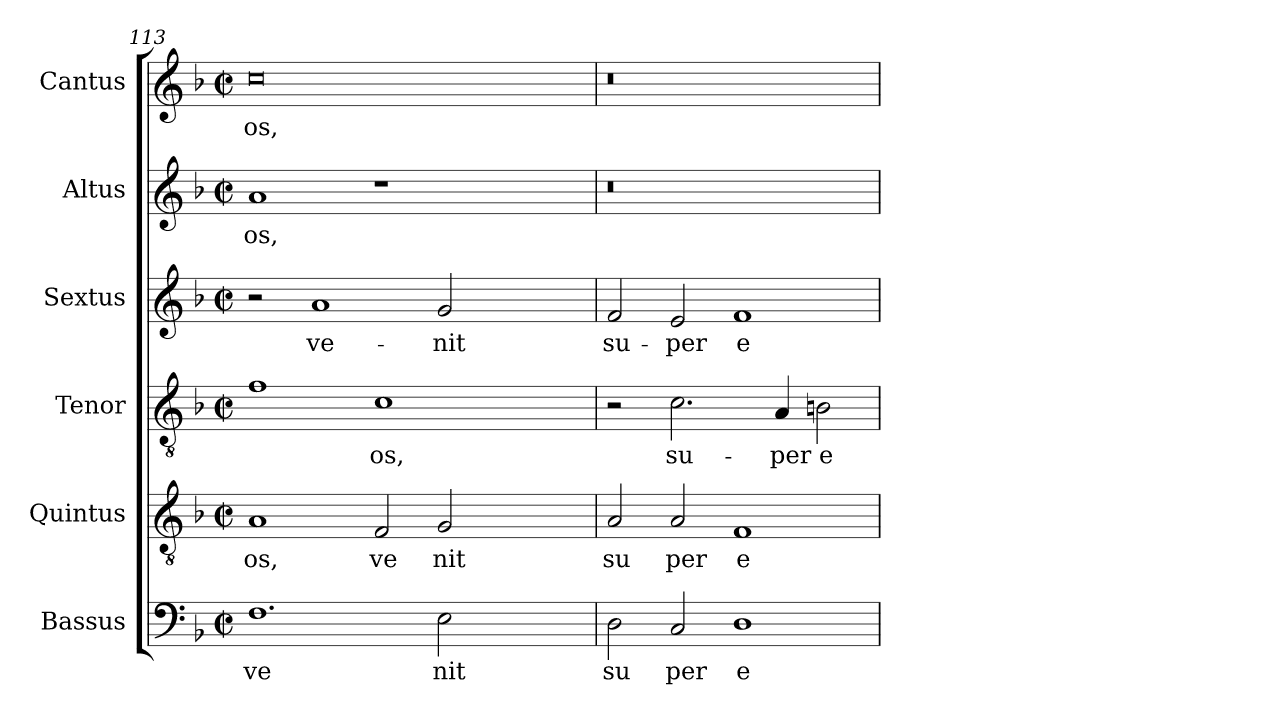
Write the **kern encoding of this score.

**kern	**text	**kern	**text	**kern	**text	**kern	**text	**kern	**text	**kern	**text
*part6	*part6	*part5	*part5	*part4	*part4	*part3	*part3	*part2	*part2	*part1	*part1
*staff6	*staff6	*staff5	*staff5	*staff4	*staff4	*staff3	*staff3	*staff2	*staff2	*staff1	*staff1
*I"Bassus	*	*I"Quintus	*	*I"Tenor	*	*I"Sextus	*	*I"Altus	*	*I"Cantus	*
*clefF4	*	*clefGv2	*	*clefGv2	*	*clefG2	*	*clefG2	*	*clefG2	*
*k[b-]	*	*k[b-]	*	*k[b-]	*	*k[b-]	*	*k[b-]	*	*k[b-]	*
*F:	*	*F:	*	*F:	*	*F:	*	*F:	*	*F:	*
*M2/2	*	*M2/2	*	*M2/2	*	*M2/2	*	*M2/2	*	*M2/2	*
*met(c|)	*	*met(c|)	*	*met(c|)	*	*met(c|)	*	*met(c|)	*	*met(c|)	*
=113	=113	=113	=113	=113	=113	=113	=113	=113	=113	=113	=113
!	!LO:LY:b:cj	!	!LO:LY:b:cj	!	!	!	!	!	!LO:LY:b:cj	!	!LO:LY:b:cj
1.F	ve	1A	os,	1f	.	2r	.	1a	-os,	0cc	os,
!	!	!	!	!	!	!	!LO:LY:b:cj	!	!	!	!
.	.	.	.	.	.	1a	ve-	.	.	.	.
!	!	!	!LO:LY:b:cj	!	!LO:LY:b:cj	!	!	!LO:N:vis=1	!	!	!
.	.	2F/	ve	1c	-os,	.	.	0r	.	.	.
!	!LO:LY:b:cj	!	!LO:LY:b:cj	!	!	!	!LO:LY:b:cj	!	!	!	!
2E\	nit	2G/	nit	.	.	2g/	-nit	.	.	.	.
1ryy	.	1ryy	.	1ryy	.	1ryy	.	.	.	1ryy	.
=114	=114	=114	=114	=114	=114	=114	=114	=114	=114	=114	=114
!	!LO:LY:b:cj	!	!LO:LY:b:cj	!	!	!	!LO:LY:b:cj	!	!	!	!
2D\	su	2A/	su	2r	.	2f/	su-	0r	.	0r	.
!	!LO:LY:b:cj	!	!LO:LY:b:cj	!	!LO:LY:b:cj	!	!LO:LY:b:cj	!	!	!	!
2C/	per	2A/	per	2.c\	su-	2e/	-per	.	.	.	.
!	!LO:LY:b:cj	!	!LO:LY:b:cj	!	!	!	!LO:LY:b:cj	!	!	!	!
1D	e	1F	e	.	.	1f	e-	.	.	.	.
!	!	!	!	!	!LO:LY:b:cj	!	!	!	!	!	!
.	.	.	.	4A/	-per	.	.	.	.	.	.
!	!	!	!	!	!LO:LY:b:cj	!	!	!	!	!	!
.	.	.	.	2B\	e-	.	.	.	.	.	.
=	=	=	=	=	=	=	=	=	=	=	=
*-	*-	*-	*-	*-	*-	*-	*-	*-	*-	*-	*-
